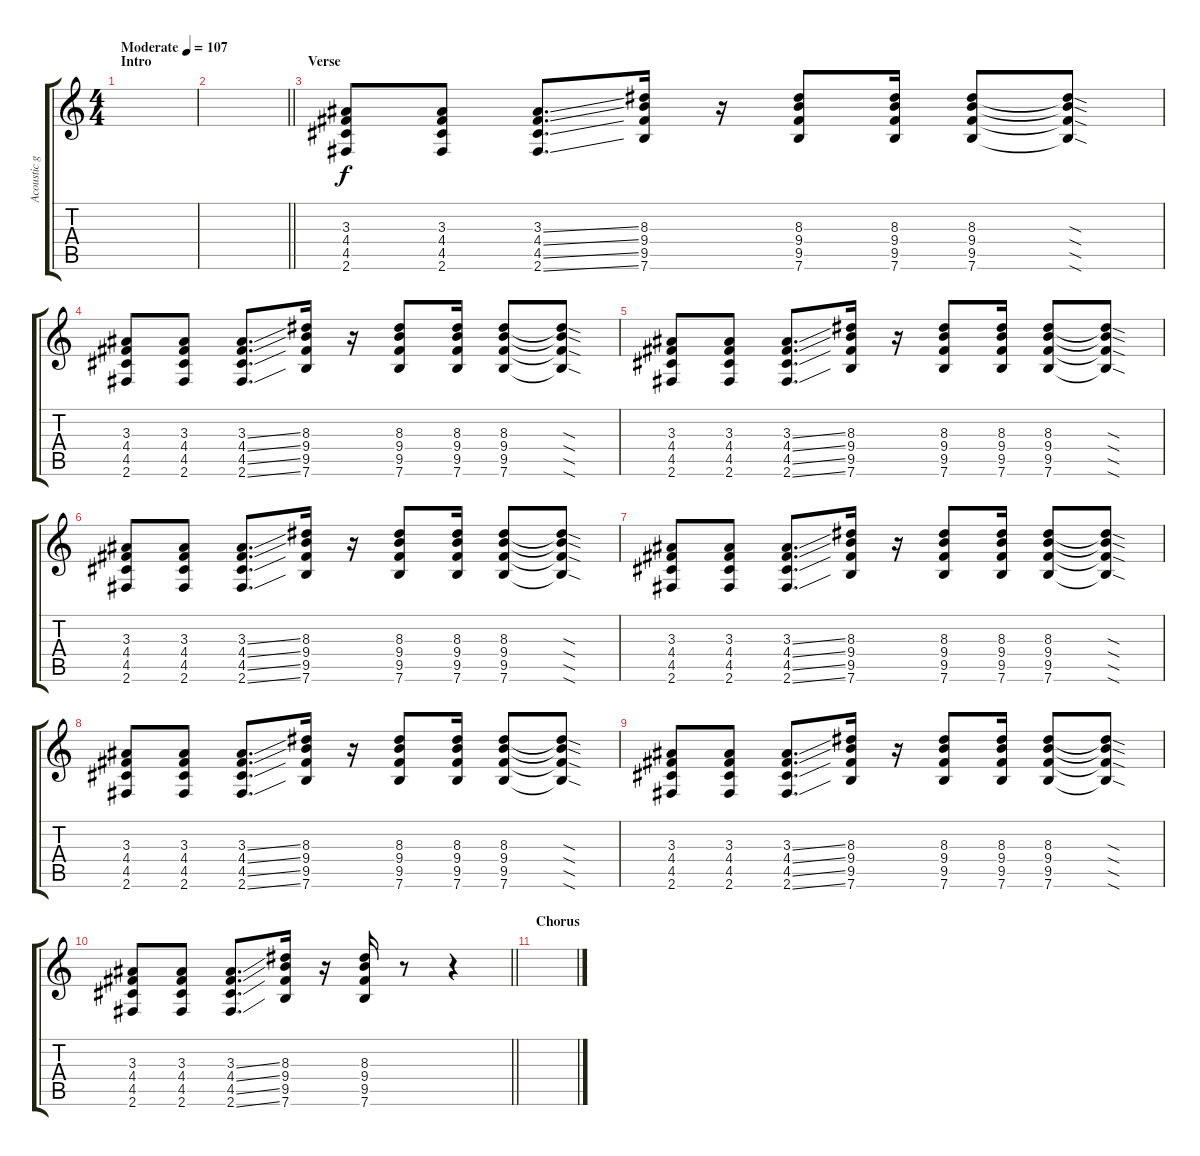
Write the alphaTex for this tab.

\track ("Acoustic guitar" "Acoustic g") {instrument acousticguitarsteel}
\staff {score tabs}
\tuning (E4 B3 G3 D3 A2 E2) {hide}
\ts (4 4)
\section ("" "Intro")
\tempo (107 "Moderate")
\clef g2
\ks c
|
\barLineRight lightlight
|
\section ("" "Verse")
(3.3 4.4 4.5 2.6).8 (3.3 4.4 4.5 2.6).8 (3.3{ss} 4.4{ss} 4.5{ss} 2.6{ss}).8{d} (8.3 9.4 9.5 7.6).16 r.16 (8.3 9.4 9.5 7.6).8 (8.3 9.4 9.5 7.6).16 (8.3 9.4 9.5 7.6).8 (8.3{sod t} 9.4{sod t} 9.5{sod t} 7.6{sod t}).8 |
(3.3 4.4 4.5 2.6).8 (3.3 4.4 4.5 2.6).8 (3.3{ss} 4.4{ss} 4.5{ss} 2.6{ss}).8{d} (8.3 9.4 9.5 7.6).16 r.16 (8.3 9.4 9.5 7.6).8 (8.3 9.4 9.5 7.6).16 (8.3 9.4 9.5 7.6).8 (8.3{sod t} 9.4{sod t} 9.5{sod t} 7.6{sod t}).8 |
(3.3 4.4 4.5 2.6).8 (3.3 4.4 4.5 2.6).8 (3.3{ss} 4.4{ss} 4.5{ss} 2.6{ss}).8{d} (8.3 9.4 9.5 7.6).16 r.16 (8.3 9.4 9.5 7.6).8 (8.3 9.4 9.5 7.6).16 (8.3 9.4 9.5 7.6).8 (8.3{sod t} 9.4{sod t} 9.5{sod t} 7.6{sod t}).8 |
(3.3 4.4 4.5 2.6).8 (3.3 4.4 4.5 2.6).8 (3.3{ss} 4.4{ss} 4.5{ss} 2.6{ss}).8{d} (8.3 9.4 9.5 7.6).16 r.16 (8.3 9.4 9.5 7.6).8 (8.3 9.4 9.5 7.6).16 (8.3 9.4 9.5 7.6).8 (8.3{sod t} 9.4{sod t} 9.5{sod t} 7.6{sod t}).8 |
(3.3 4.4 4.5 2.6).8 (3.3 4.4 4.5 2.6).8 (3.3{ss} 4.4{ss} 4.5{ss} 2.6{ss}).8{d} (8.3 9.4 9.5 7.6).16 r.16 (8.3 9.4 9.5 7.6).8 (8.3 9.4 9.5 7.6).16 (8.3 9.4 9.5 7.6).8 (8.3{sod t} 9.4{sod t} 9.5{sod t} 7.6{sod t}).8 |
(3.3 4.4 4.5 2.6).8 (3.3 4.4 4.5 2.6).8 (3.3{ss} 4.4{ss} 4.5{ss} 2.6{ss}).8{d} (8.3 9.4 9.5 7.6).16 r.16 (8.3 9.4 9.5 7.6).8 (8.3 9.4 9.5 7.6).16 (8.3 9.4 9.5 7.6).8 (8.3{sod t} 9.4{sod t} 9.5{sod t} 7.6{sod t}).8 |
(3.3 4.4 4.5 2.6).8 (3.3 4.4 4.5 2.6).8 (3.3{ss} 4.4{ss} 4.5{ss} 2.6{ss}).8{d} (8.3 9.4 9.5 7.6).16 r.16 (8.3 9.4 9.5 7.6).8 (8.3 9.4 9.5 7.6).16 (8.3 9.4 9.5 7.6).8 (8.3{sod t} 9.4{sod t} 9.5{sod t} 7.6{sod t}).8 |
\barLineRight lightlight
(3.3 4.4 4.5 2.6).8 (3.3 4.4 4.5 2.6).8 (3.3{ss} 4.4{ss} 4.5{ss} 2.6{ss}).8{d} (8.3 9.4 9.5 7.6).16 r.16 (8.3 9.4 9.5 7.6).16 r.8 r.4 |
\section ("" "Chorus")
